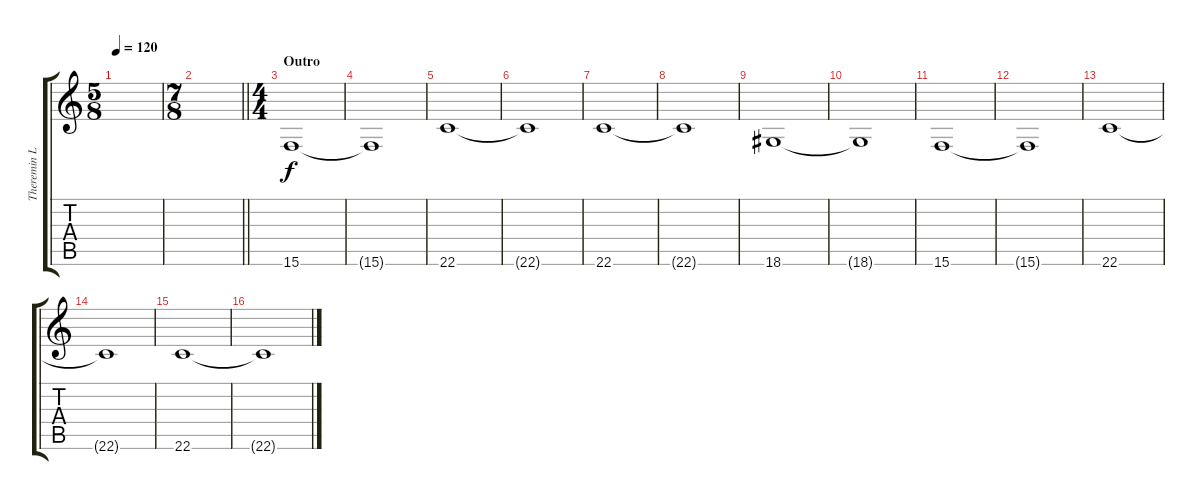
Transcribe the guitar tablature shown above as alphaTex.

\track ("Theremin Lux" "Theremin L") {instrument lead1square}
\staff {score tabs}
\tuning (E4 B3 G3 D3 A2 D2) {hide}
\ts (5 8)
\tempo 120
\clef g2
\ks c
|
\ts (7 8)
\barLineRight lightlight
|
\ts (4 4)
\section ("" "Outro")
15.6.1{volume 10} |
15.6{t}.1 |
22.6.1 |
22.6{t}.1 |
22.6.1 |
22.6{t}.1 |
18.6.1 |
18.6{t}.1 |
15.6.1 |
15.6{t}.1 |
22.6.1 |
22.6{t}.1 |
22.6.1 |
22.6{t}.1
